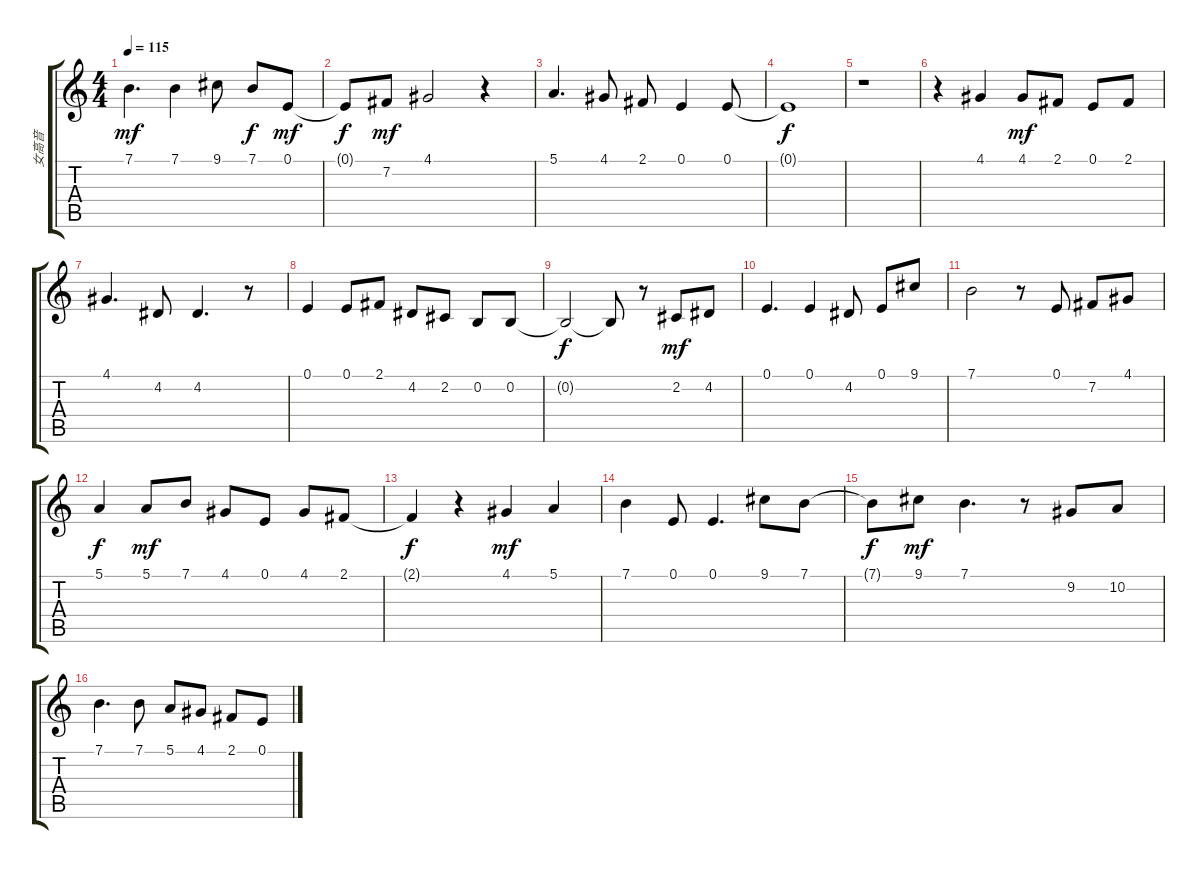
\track ("女高音" "女高音") {instrument stringensemble1}
\staff {score tabs}
\tuning (E4 B3 G3 D3 A2 E2) {hide}
\ts (4 4)
\tempo 115
\clef g2
\ks c
7.1.4{d dy mf} 7.1.4 9.1.8 7.1.8{dy f} 0.1.8{dy mf} |
0.1{t}.8{dy f} 7.2.8{dy mf} 4.1.2 r.4 |
5.1.4{d} 4.1.8 2.1.8 0.1.4 0.1.8 |
0.1{t}.1{dy f} |
r.1 |
r.4 4.1.4 4.1.8{dy mf} 2.1.8 0.1.8 2.1.8 |
4.1.4{d} 4.2.8 4.2.4{d} r.8 |
0.1.4 0.1.8 2.1.8 4.2.8 2.2.8 0.2.8 0.2.8 |
0.2{t}.2{dy f} 0.2{t}.8 r.8 2.2.8{dy mf} 4.2.8 |
0.1.4{d} 0.1.4 4.2.8 0.1.8 9.1.8 |
7.1.2 r.8 0.1.8 7.2.8 4.1.8 |
5.1.4{dy f} 5.1.8{dy mf} 7.1.8 4.1.8 0.1.8 4.1.8 2.1.8 |
2.1{t}.4{dy f} r.4 4.1.4{dy mf} 5.1.4 |
7.1.4 0.1.8 0.1.4{d} 9.1.8 7.1.8 |
7.1{t}.8{dy f} 9.1.8{dy mf} 7.1.4{d} r.8 9.2.8 10.2.8 |
7.1.4{d} 7.1.8 5.1.8 4.1.8 2.1.8 0.1.8
